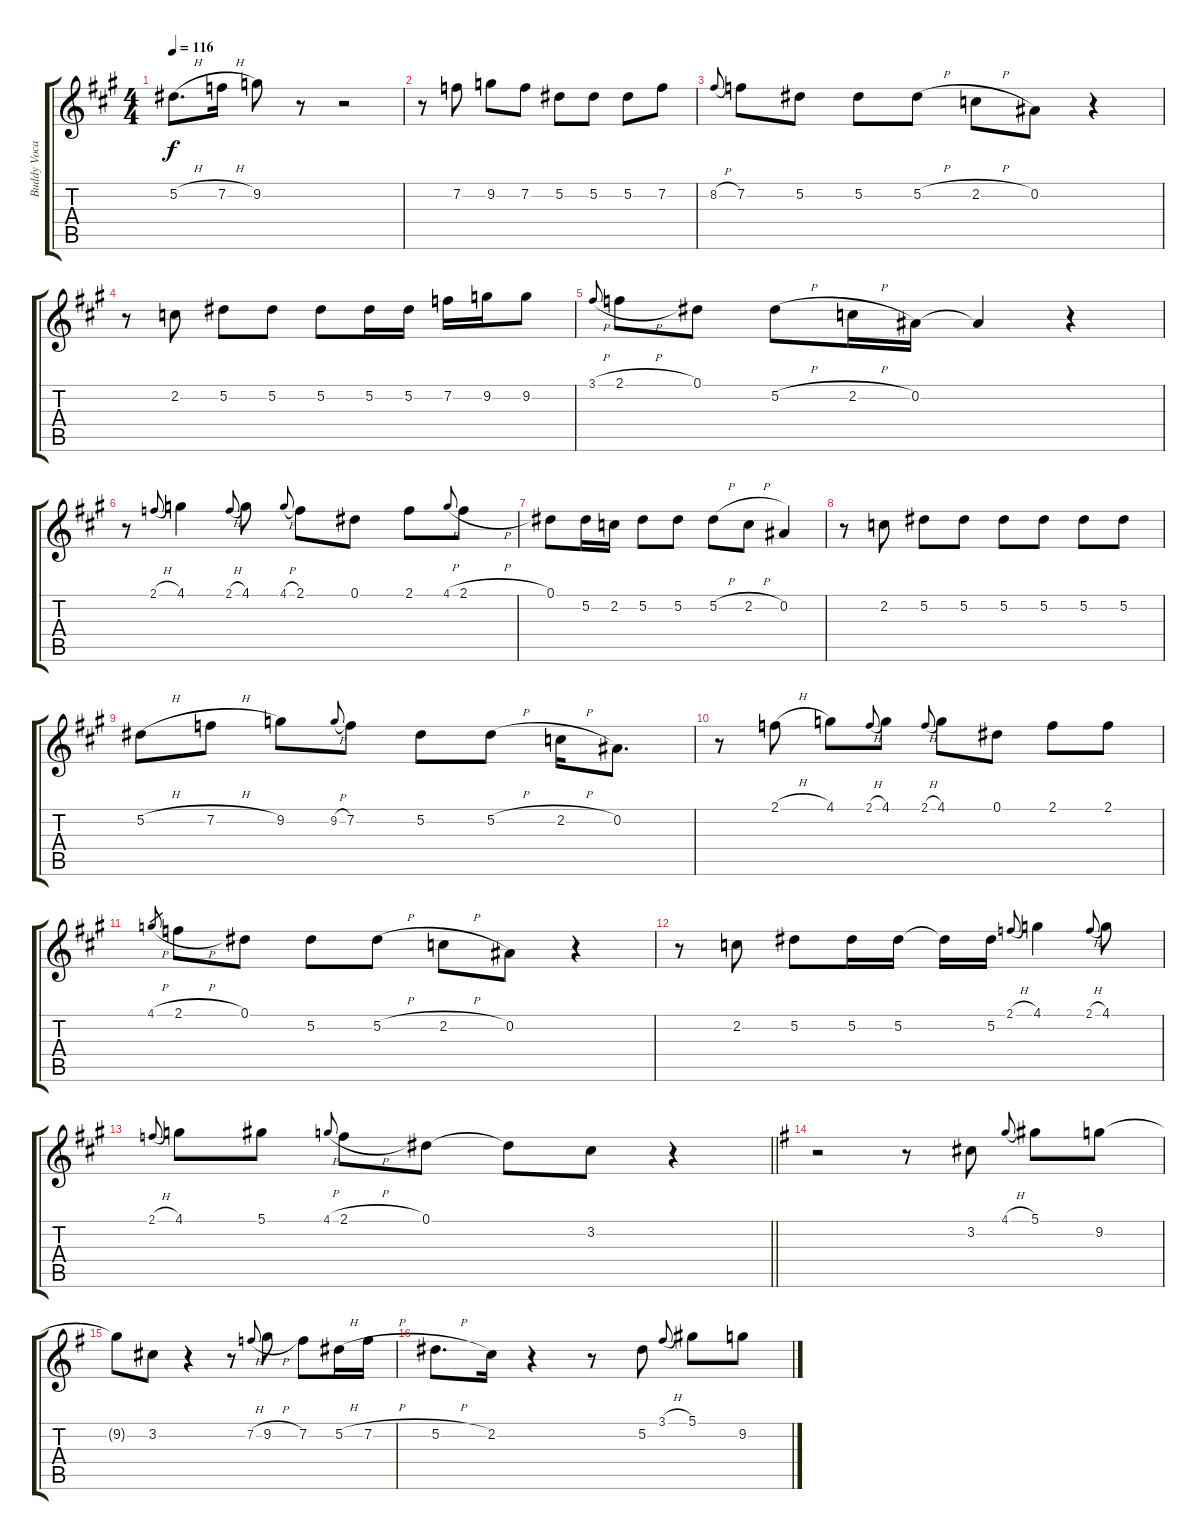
\track ("Buddy Vocal" "Buddy Voca") {instrument electricguitarjazz}
\staff {score tabs}
\tuning (Eb4 Bb3 Gb3 Db3 Ab2 Eb2) {hide}
\ts (4 4)
\tempo 116
\clef g2
\ks a
5.2{h}.8{d dy f} 7.2{h}.16 9.2.8 r.8 r.2 |
r.8 7.2.8 9.2.8 7.2.8 5.2.8 5.2.8 5.2.8 7.2.8 |
8.2{h}.8{gr onbeat} 7.2.8 5.2.8 5.2.8 5.2{h}.8 2.2{h}.8 0.2.8 r.4 |
r.8 2.2.8 5.2.8 5.2.8 5.2.8 5.2.16 5.2.16 7.2.16 9.2.16 9.2.8 |
3.1{h}.8{gr onbeat} 2.1{h}.8 0.1.8 5.2{h}.8 2.2{h}.16 0.2.16 0.2{t}.4 r.4 |
r.8 2.1{h}.8{gr onbeat} 4.1.4 2.1{h}.8{gr onbeat} 4.1.8 4.1{h}.8{gr onbeat} 2.1.8 0.1.8 2.1.8 4.1{h}.8{gr onbeat} 2.1{h}.8 |
0.1.8 5.2.16 2.2.16 5.2.8 5.2.8 5.2{h}.8 2.2{h}.8 0.2.4 |
r.8 2.2.8 5.2.8 5.2.8 5.2.8 5.2.8 5.2.8 5.2.8 |
5.2{h}.8 7.2{h}.8 9.2.8 9.2{h}.8{gr onbeat} 7.2.8 5.2.8 5.2{h}.8 2.2{h}.16 0.2.8{d} |
r.8 2.1{h}.8 4.1.8 2.1{h}.8{gr onbeat} 4.1.8 2.1{h}.8{gr onbeat} 4.1.8 0.1.8 2.1.8 2.1.8 |
4.1{h}.8{gr} 2.1{h}.8 0.1.8 5.2.8 5.2{h}.8 2.2{h}.8 0.2.8 r.4 |
r.8 2.2.8 5.2.8 5.2.16 5.2.16 5.2{t}.16 5.2.16 2.1{h}.8{gr onbeat} 4.1.4 2.1{h}.8{gr onbeat} 4.1.8 |
\barLineRight lightlight
2.1{h}.8{gr onbeat} 4.1.8 5.1.8 4.1{h}.8{gr onbeat} 2.1{h}.8 0.1.8 0.1{t}.8 3.2.8 r.4 |
\ks eminor
r.2 r.8 3.2.8 4.1{h}.8{gr onbeat} 5.1.8 9.2.8 |
\ks g
9.2{t}.8 3.2.8 r.4 r.8 7.2{h}.8{gr onbeat} 9.2{h}.8 7.2.8 5.2{h}.16 7.2{h}.16 |
5.2{h}.8{d} 2.2.16 r.4 r.8 5.2.8 3.1{h}.8{gr onbeat} 5.1.8 9.2.8
